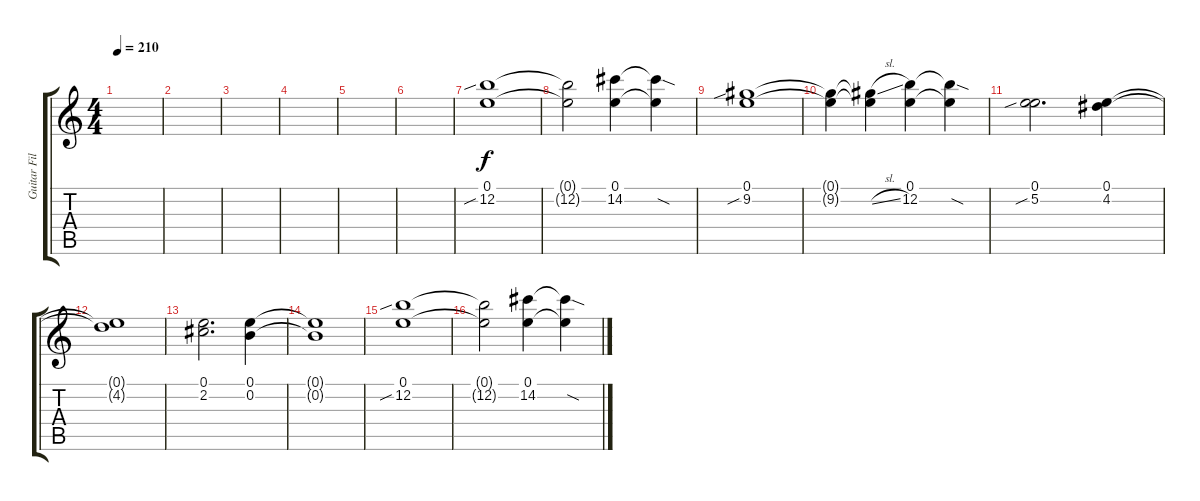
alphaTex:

\track ("Guitar Fills" "Guitar Fil") {instrument distortionguitar}
\staff {score tabs}
\tuning (E4 B3 G3 D3 A2 E2) {hide}
\ts (4 4)
\tempo 210
\clef g2
\ks c
|
|
|
|
|
|
(0.1 12.2{sib}).1 |
(0.1{t} 12.2{t}).2 (0.1 14.2).4 (0.1{t} 14.2{sod t}).4 |
(0.1 9.2{sib}).1 |
(0.1{t} 9.2{t}).4 (0.1{t} 9.2{sl t}).4 (0.1 12.2).4 (0.1{t} 12.2{sod t}).4 |
(0.1 5.2{sib}).2{d} (0.1 4.2).4 |
(0.1{t} 4.2{t}).1 |
(0.1 2.2).2{d} (0.1 0.2).4 |
(0.1{t} 0.2{t}).1 |
(0.1 12.2{sib}).1 |
(0.1{t} 12.2{t}).2 (0.1 14.2).4 (0.1{t} 14.2{sod t}).4
